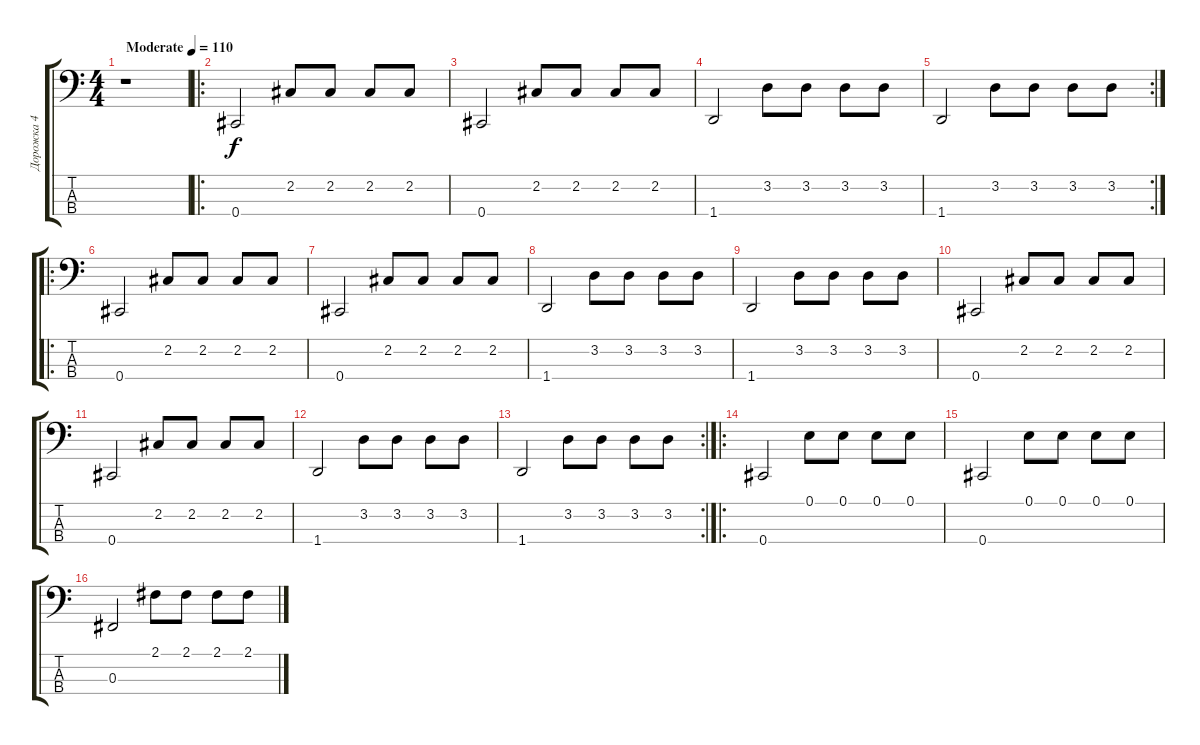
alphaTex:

\track ("Дорожка 4" "Дорожка 4") {instrument electricbassfinger}
\staff {score tabs}
\tuning (E2 B1 Gb1 Db1) {hide}
\ts (4 4)
\tempo (110 "Moderate")
\clef f4
\ks c
r.1{dy f instrument electricbassfinger} |
\ro
0.4.2 2.2.8 2.2.8 2.2.8 2.2.8 |
0.4.2 2.2.8 2.2.8 2.2.8 2.2.8 |
1.4.2 3.2.8 3.2.8 3.2.8 3.2.8 |
\rc 2
1.4.2 3.2.8 3.2.8 3.2.8 3.2.8 |
\ro
0.4.2 2.2.8 2.2.8 2.2.8 2.2.8 |
0.4.2 2.2.8 2.2.8 2.2.8 2.2.8 |
1.4.2 3.2.8 3.2.8 3.2.8 3.2.8 |
1.4.2 3.2.8 3.2.8 3.2.8 3.2.8 |
0.4.2 2.2.8 2.2.8 2.2.8 2.2.8 |
0.4.2 2.2.8 2.2.8 2.2.8 2.2.8 |
1.4.2 3.2.8 3.2.8 3.2.8 3.2.8 |
\rc 2
1.4.2 3.2.8 3.2.8 3.2.8 3.2.8 |
\ro
0.4.2 0.1.8 0.1.8 0.1.8 0.1.8 |
0.4.2 0.1.8 0.1.8 0.1.8 0.1.8 |
0.3.2 2.1.8 2.1.8 2.1.8 2.1.8
